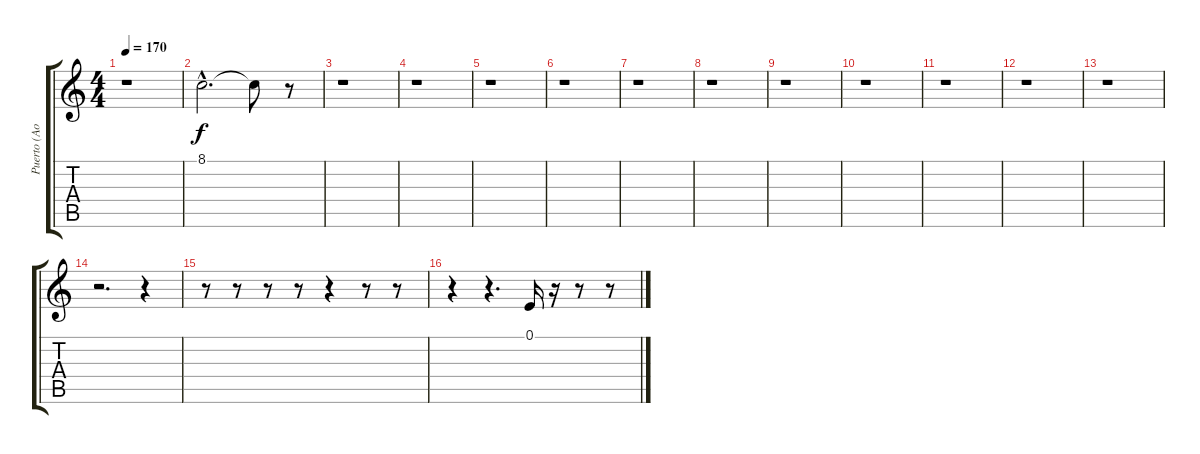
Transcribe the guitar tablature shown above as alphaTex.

\track ("Puerto (Aoshi)" "Puerto (Ao") {instrument stringensemble1}
\staff {score tabs}
\tuning (E4 B3 G3 D3 A2 E2) {hide}
\ts (4 4)
\tempo 170
\clef g2
\ks c
r.1{dy f} |
8.1{hac t}.2{d} 8.1{t}.8 r.8 |
r.1 |
r.1 |
r.1 |
r.1 |
r.1 |
r.1 |
r.1 |
r.1 |
r.1 |
r.1 |
r.1 |
r.2{d} r.4 |
r.8 r.8 r.8 r.8 r.4 r.8 r.8 |
r.4 r.4{d} 0.1.16 r.16 r.8 r.8
